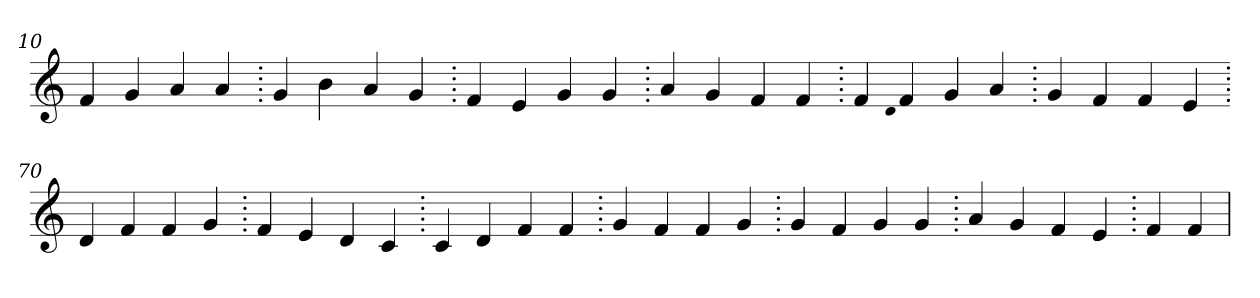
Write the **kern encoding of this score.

**kern
*part1
*staff1
*clefG2
=10.
4f
4g
4a
4a
=20.
4g
4b
4a
4g
=30.
4f
4e
4g
4g
=40.
4a
4g
4f
4f
=50.
4f
qqd
4f
4g
4a
=60.
4g
4f
4f
4e
=70.
4d
4f
4f
4g
=80.
4f
4e
4d
4c
=90.
4c
4d
4f
4f
=100.
4g
4f
4f
4g
=110.
4g
4f
4g
4g
=120.
4a
4g
4f
4e
=130.
4f
4f
=
*-
